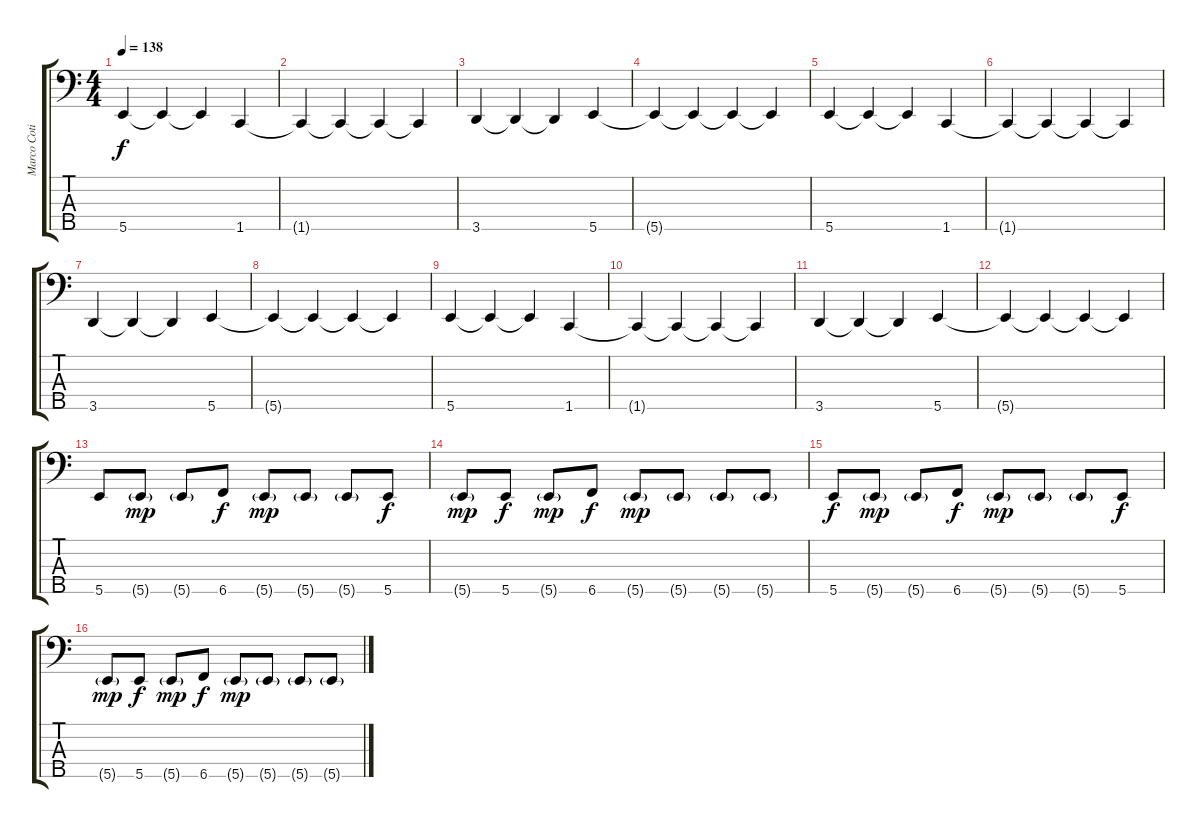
\track ("Marco Coti Celati" "Marco Coti") {instrument electricbassfinger}
\staff {score tabs}
\tuning (G2 D2 A1 E1 B0) {hide}
\ts (4 4)
\tempo 138
\clef f4
\ks c
5.5.4{dy f} 5.5{t}.4 5.5{t}.4 1.5.4 |
1.5{t}.4 1.5{t}.4 1.5{t}.4 1.5{t}.4 |
3.5.4 3.5{t}.4 3.5{t}.4 5.5.4 |
5.5{t}.4 5.5{t}.4 5.5{t}.4 5.5{t}.4 |
5.5.4 5.5{t}.4 5.5{t}.4 1.5.4 |
1.5{t}.4 1.5{t}.4 1.5{t}.4 1.5{t}.4 |
3.5.4 3.5{t}.4 3.5{t}.4 5.5.4 |
5.5{t}.4 5.5{t}.4 5.5{t}.4 5.5{t}.4 |
5.5.4 5.5{t}.4 5.5{t}.4 1.5.4 |
1.5{t}.4 1.5{t}.4 1.5{t}.4 1.5{t}.4 |
3.5.4 3.5{t}.4 3.5{t}.4 5.5.4 |
5.5{t}.4 5.5{t}.4 5.5{t}.4 5.5{t}.4 |
5.5.8 5.5{g}.8{dy mp} 5.5{g}.8 6.5.8{dy f} 5.5{g}.8{dy mp} 5.5{g}.8 5.5{g}.8 5.5.8{dy f} |
5.5{g}.8{dy mp} 5.5.8{dy f} 5.5{g}.8{dy mp} 6.5.8{dy f} 5.5{g}.8{dy mp} 5.5{g}.8 5.5{g}.8 5.5{g}.8 |
5.5.8{dy f} 5.5{g}.8{dy mp} 5.5{g}.8 6.5.8{dy f} 5.5{g}.8{dy mp} 5.5{g}.8 5.5{g}.8 5.5.8{dy f} |
5.5{g}.8{dy mp} 5.5.8{dy f} 5.5{g}.8{dy mp} 6.5.8{dy f} 5.5{g}.8{dy mp} 5.5{g}.8 5.5{g}.8 5.5{g}.8
